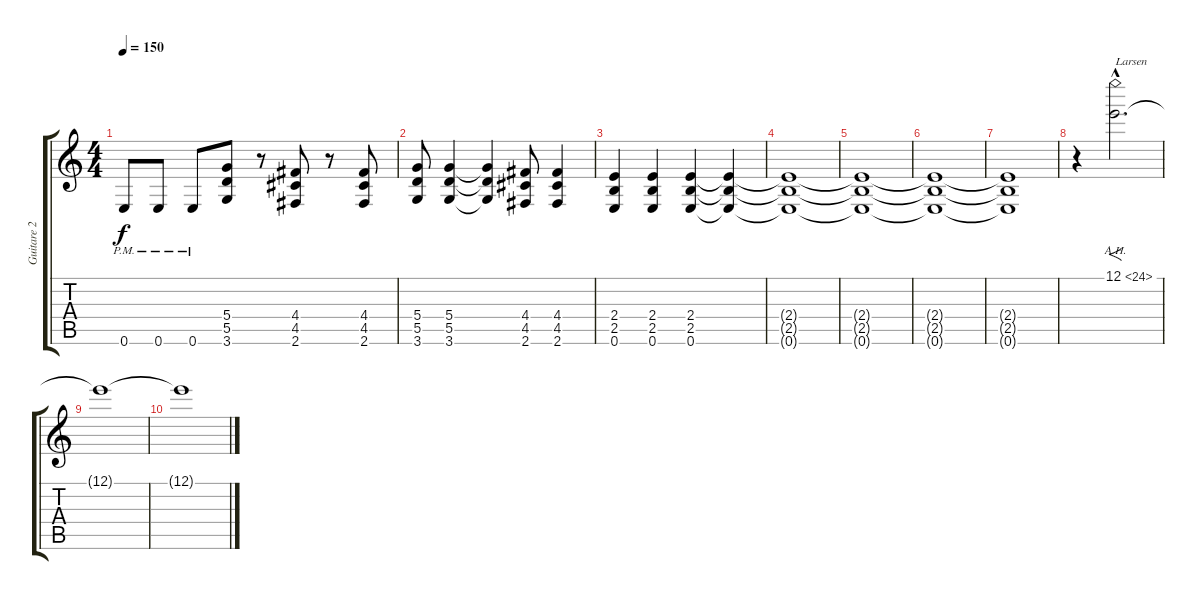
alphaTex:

\track ("Guitare 2" "Guitare 2") {instrument distortionguitar}
\staff {score tabs}
\tuning (E4 B3 G3 D3 A2 E2) {hide}
\ts (4 4)
\tempo 150
\clef g2
\ks c
0.6{pm}.8{dy f} 0.6{pm}.8 0.6{pm}.8 (5.4 5.5 3.6).8 r.8 (4.4 4.5 2.6).8 r.8 (4.4 4.5 2.6).8 |
(5.4 5.5 3.6).8 (5.4 5.5 3.6).4 (5.4{t} 5.5{t} 3.6{t}).4 (4.4 4.5 2.6).8 (4.4 4.5 2.6).4 |
(2.4 2.5 0.6).4 (2.4 2.5 0.6).4 (2.4 2.5 0.6).4 (2.4{t} 2.5{t} 0.6{t}).4 |
(2.4{t} 2.5{t} 0.6{t}).1{volume 0} |
(2.4{t} 2.5{t} 0.6{t}).1 |
(2.4{t} 2.5{t} 0.6{t}).1 |
(2.4{t} 2.5{t} 0.6{t}).1 |
r.4 12.1{ah 12 hac}.2{f d txt "Larsen" volume 14} |
12.1{t}.1 |
12.1{t}.1
